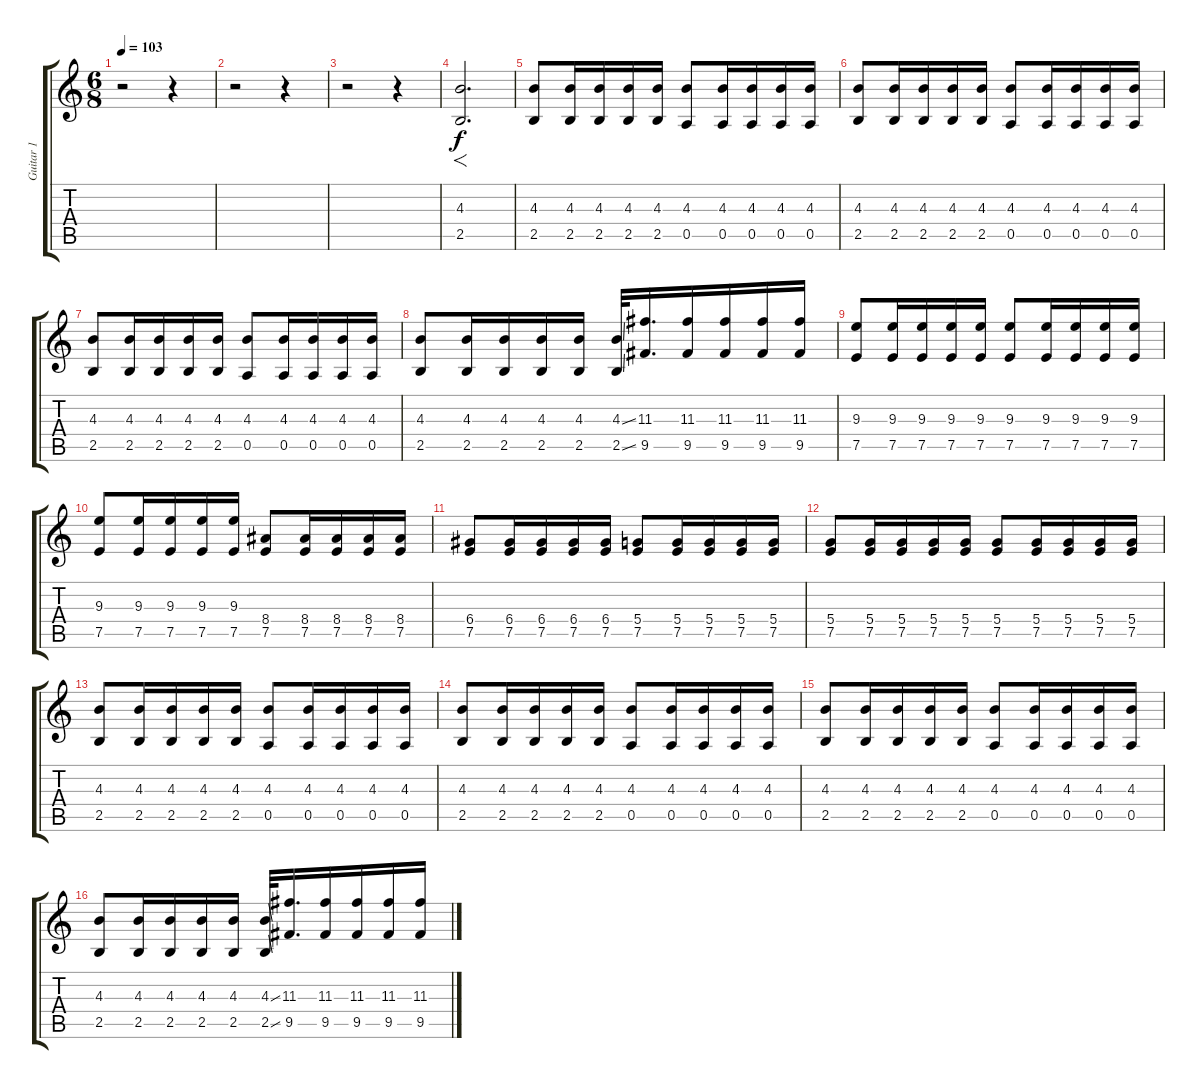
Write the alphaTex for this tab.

\track ("Guitar 1" "Guitar 1") {instrument distortionguitar}
\staff {score tabs}
\tuning (E4 B3 G3 D3 A2 E2) {hide}
\ts (6 8)
\tempo 103
\clef g2
\ks c
r.2{dy f} r.4 |
r.2 r.4 |
r.2 r.4 |
(4.3 2.5).2{f d} |
(4.3 2.5).8 (4.3 2.5).16 (4.3 2.5).16 (4.3 2.5).16 (4.3 2.5).16 (4.3 0.5).8 (4.3 0.5).16 (4.3 0.5).16 (4.3 0.5).16 (4.3 0.5).16 |
(4.3 2.5).8 (4.3 2.5).16 (4.3 2.5).16 (4.3 2.5).16 (4.3 2.5).16 (4.3 0.5).8 (4.3 0.5).16 (4.3 0.5).16 (4.3 0.5).16 (4.3 0.5).16 |
(4.3 2.5).8 (4.3 2.5).16 (4.3 2.5).16 (4.3 2.5).16 (4.3 2.5).16 (4.3 0.5).8 (4.3 0.5).16 (4.3 0.5).16 (4.3 0.5).16 (4.3 0.5).16 |
(4.3 2.5).8 (4.3 2.5).16 (4.3 2.5).16 (4.3 2.5).16 (4.3 2.5).16 (4.3{ss} 2.5{ss}).32 (11.3 9.5).16{d} (11.3 9.5).16 (11.3 9.5).16 (11.3 9.5).16 (11.3 9.5).16 |
(9.3 7.5).8 (9.3 7.5).16 (9.3 7.5).16 (9.3 7.5).16 (9.3 7.5).16 (9.3 7.5).8 (9.3 7.5).16 (9.3 7.5).16 (9.3 7.5).16 (9.3 7.5).16 |
(9.3 7.5).8 (9.3 7.5).16 (9.3 7.5).16 (9.3 7.5).16 (9.3 7.5).16 (8.4 7.5).8 (8.4 7.5).16 (8.4 7.5).16 (8.4 7.5).16 (8.4 7.5).16 |
(6.4 7.5).8 (6.4 7.5).16 (6.4 7.5).16 (6.4 7.5).16 (6.4 7.5).16 (5.4 7.5).8 (5.4 7.5).16 (5.4 7.5).16 (5.4 7.5).16 (5.4 7.5).16 |
(5.4 7.5).8 (5.4 7.5).16 (5.4 7.5).16 (5.4 7.5).16 (5.4 7.5).16 (5.4 7.5).8 (5.4 7.5).16 (5.4 7.5).16 (5.4 7.5).16 (5.4 7.5).16 |
(4.3 2.5).8 (4.3 2.5).16 (4.3 2.5).16 (4.3 2.5).16 (4.3 2.5).16 (4.3 0.5).8 (4.3 0.5).16 (4.3 0.5).16 (4.3 0.5).16 (4.3 0.5).16 |
(4.3 2.5).8 (4.3 2.5).16 (4.3 2.5).16 (4.3 2.5).16 (4.3 2.5).16 (4.3 0.5).8 (4.3 0.5).16 (4.3 0.5).16 (4.3 0.5).16 (4.3 0.5).16 |
(4.3 2.5).8 (4.3 2.5).16 (4.3 2.5).16 (4.3 2.5).16 (4.3 2.5).16 (4.3 0.5).8 (4.3 0.5).16 (4.3 0.5).16 (4.3 0.5).16 (4.3 0.5).16 |
(4.3 2.5).8 (4.3 2.5).16 (4.3 2.5).16 (4.3 2.5).16 (4.3 2.5).16 (4.3{ss} 2.5{ss}).32 (11.3 9.5).16{d} (11.3 9.5).16 (11.3 9.5).16 (11.3 9.5).16 (11.3 9.5).16
